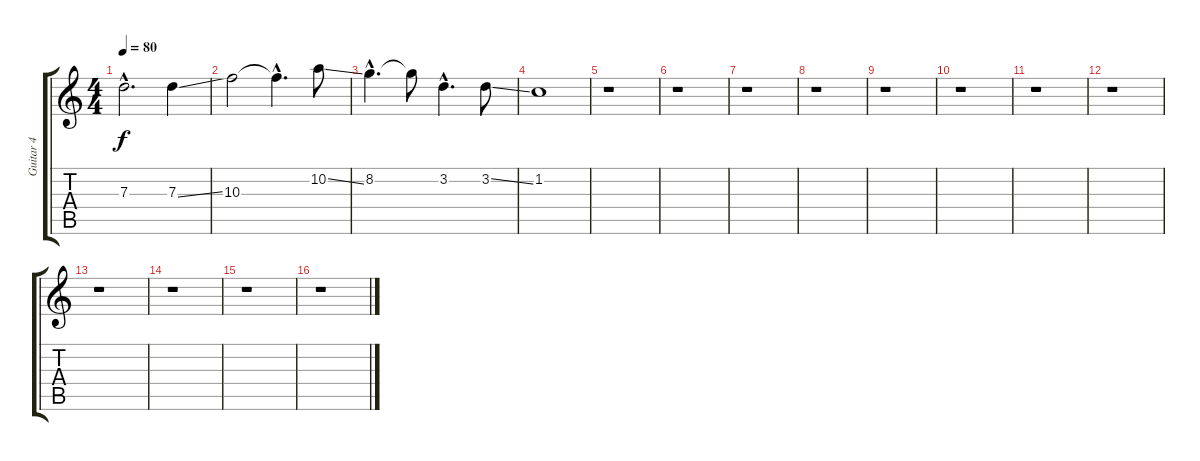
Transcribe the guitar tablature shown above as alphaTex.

\track ("Guitar 4" "Guitar 4") {instrument distortionguitar}
\staff {score tabs}
\tuning (E4 B3 G3 D3 A2 E2) {hide}
\ts (4 4)
\tempo 80
\clef g2
\ks c
7.3{hac}.2{d dy f} 7.3{ss}.4 |
10.3.2 10.3{hac t}.4{d} 10.2{ss}.8 |
8.2{hac}.4{d} 8.2{t}.8 3.2{hac}.4{d} 3.2{ss}.8 |
1.2.1 |
r.1 |
r.1 |
r.1 |
r.1 |
r.1 |
r.1 |
r.1 |
r.1 |
r.1 |
r.1 |
r.1 |
r.1
